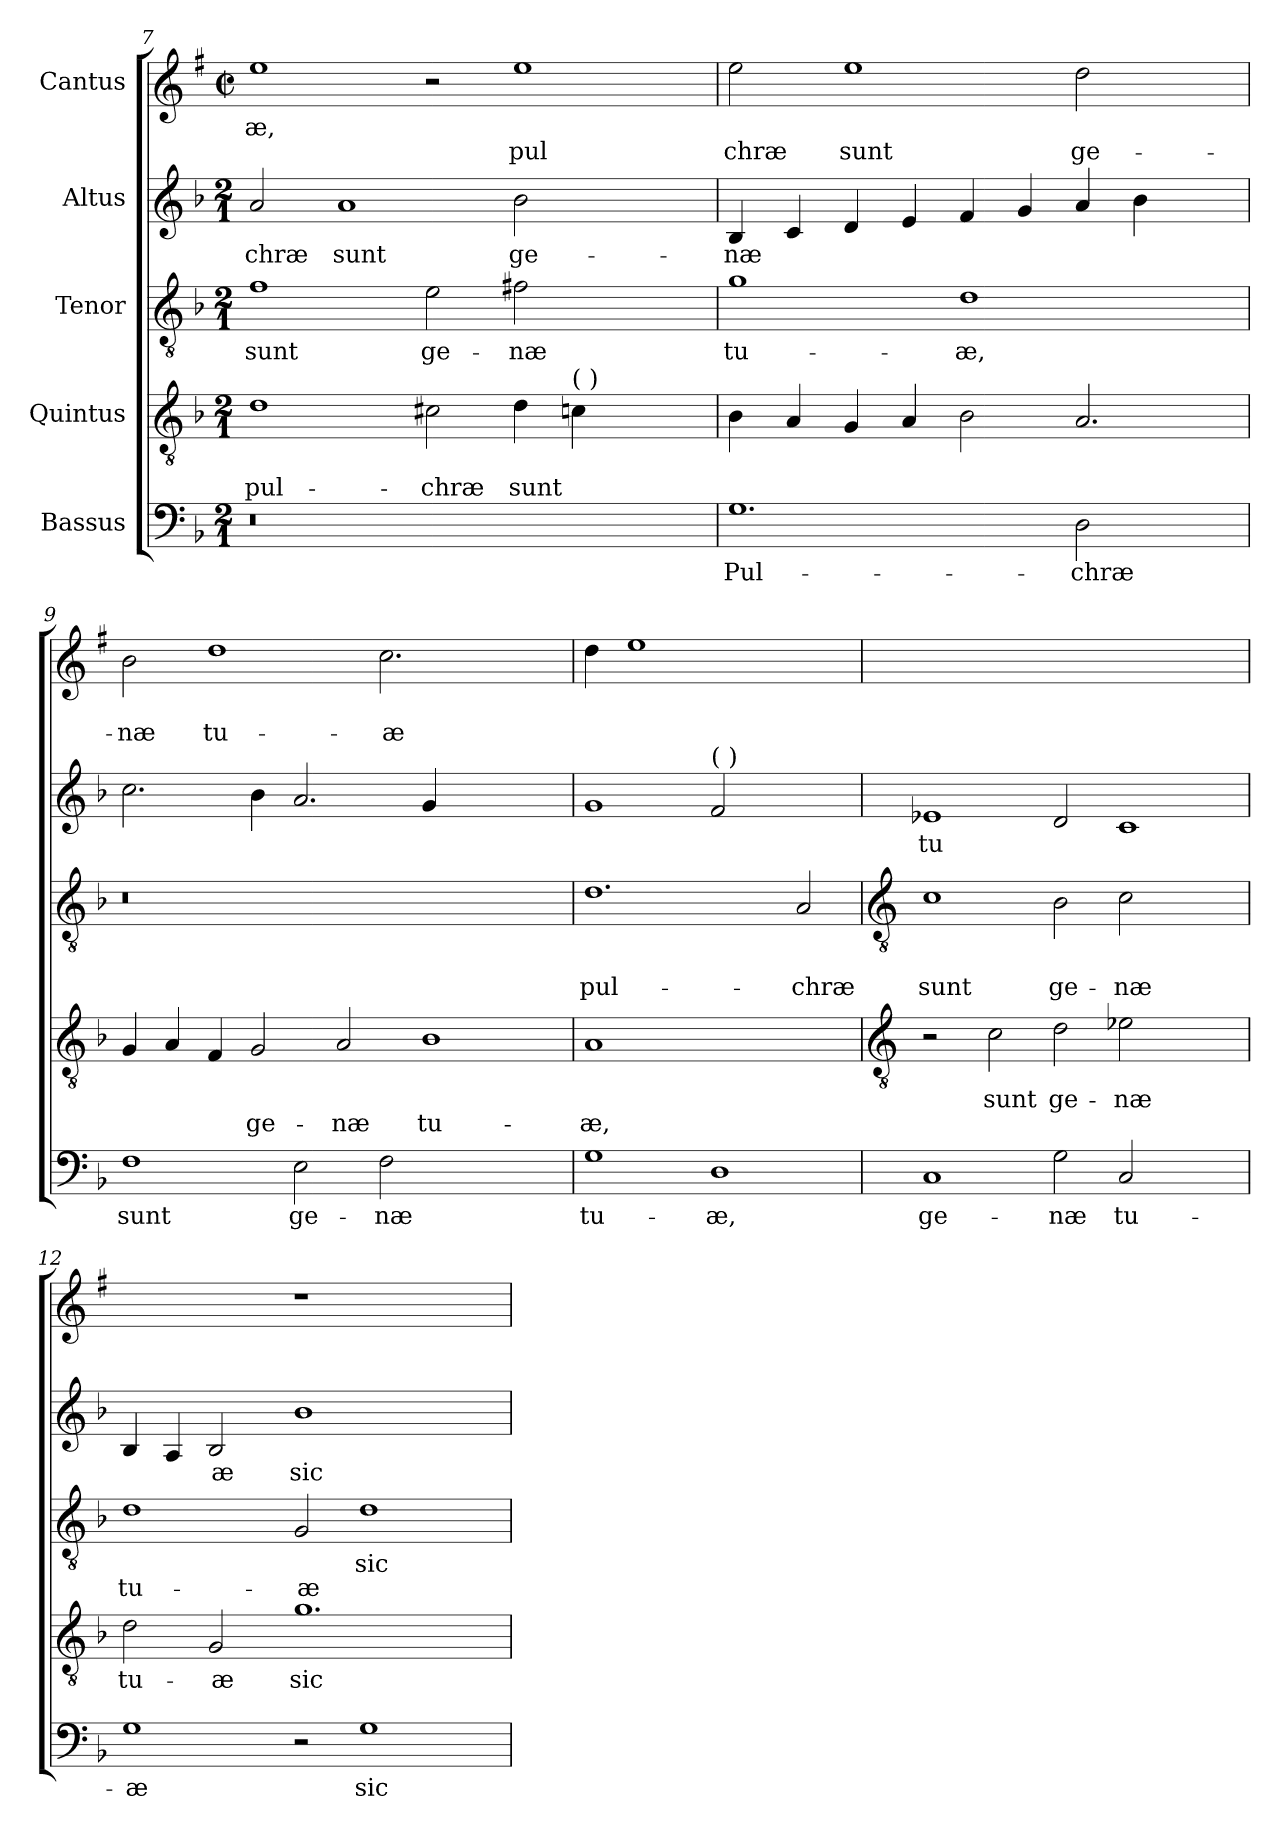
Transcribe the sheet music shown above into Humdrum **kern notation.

**kern	**text	**kern	**text	**text	**kern	**text	**text	**kern	**text	**kern	**text	**text
*part5	*part5	*part4	*part4	*part4	*part3	*part3	*part3	*part2	*part2	*part1	*part1	*part1
*staff5	*staff5	*staff4	*staff4	*staff4	*staff3	*staff3	*staff3	*staff2	*staff2	*staff1	*staff1	*staff1
*I"Bassus	*	*I"Quintus	*	*	*I"Tenor	*	*	*I"Altus	*	*I"Cantus	*	*
*clefF4	*	*clefGv2	*	*	*clefGv2	*	*	*clefG2	*	*clefG2	*	*
*	*	*	*	*	*	*	*	*	*	*ITrd1c2	*	*
*k[b-]	*	*k[b-]	*	*	*k[b-]	*	*	*k[b-]	*	*k[b-]	*	*
*F:	*	*F:	*	*	*F:	*	*	*F:	*	*F:	*	*
*M2/1	*	*M2/1	*	*	*M2/1	*	*	*M2/1	*	*M4/2	*	*
*	*	*	*	*	*	*	*	*	*	*met(c|)	*	*
=7	=7	=7	=7	=7	=7	=7	=7	=7	=7	=7	=7	=7
!	!	!	!	!LO:LY:b	!	!LO:LY:b	!	!	!LO:LY:b	!	!LO:LY:b	!
0r	.	1d	.	pul-	1f	sunt	.	2a	-chræ	1dd	æ,	.
!	!	!	!	!	!	!	!	!	!LO:LY:b	!	!	!
.	.	.	.	.	.	.	.	1a	sunt	.	.	.
!	!	!	!	!LO:LY:b	!	!LO:LY:b	!	!	!	!	!	!
.	.	2c#X	.	-chræ	2e	ge-	.	.	.	2r	.	.
!	!	!	!	!LO:LY:b	!	!LO:LY:b	!	!	!LO:LY:b	!	!	!LO:LY:b
.	.	4d	.	sunt	2f#	-næ	.	2b-	ge-	1dd	.	pul
!	!	!LO:TX:a:t=(  )	!	!	!	!	!	!	!	!	!	!
.	.	4c	.	.	.	.	.	.	.	.	.	.
2ryy	.	2ryy	.	.	2ryy	.	.	2ryy	.	.	.	.
=8	=8	=8	=8	=8	=8	=8	=8	=8	=8	=8	=8	=8
!	!LO:LY:b	!	!	!	!	!LO:LY:b	!	!	!LO:LY:b	!	!	!LO:LY:b
1.G	Pul-	4B-	.	.	1g	tu-	.	4B-	-næ	2dd	.	chræ
.	.	4A	.	.	.	.	.	4c	.	.	.	.
!	!	!	!	!	!	!	!	!	!	!	!	!LO:LY:b
.	.	4G	.	.	.	.	.	4d	.	1dd	.	sunt
.	.	4A	.	.	.	.	.	4e	.	.	.	.
!	!	!	!	!	!	!LO:LY:b	!	!	!	!	!	!
.	.	2B-	.	.	1d	-æ,	.	4f	.	.	.	.
.	.	.	.	.	.	.	.	4g	.	.	.	.
!	!LO:LY:b	!	!	!	!	!	!	!	!	!	!	!LO:LY:b
2D	-chræ	2.A	.	.	.	.	.	4a	.	2cc	.	ge-
.	.	.	.	.	.	.	.	4b-	.	.	.	.
4ryy	.	.	.	.	4ryy	.	.	4ryy	.	4ryy	.	.
=9	=9	=9	=9	=9	=9	=9	=9	=9	=9	=9	=9	=9
!	!LO:LY:b	!	!	!	!	!	!	!	!	!	!	!LO:LY:b
1F	sunt	4G	.	.	0r	.	.	2.cc	.	2a	.	-næ
.	.	4A	.	.	.	.	.	.	.	.	.	.
!	!	!	!	!	!	!	!	!	!	!	!	!LO:LY:b
.	.	4F	.	.	.	.	.	.	.	1cc	.	tu-
!	!	!	!	!LO:LY:b	!	!	!	!	!	!	!	!
.	.	2G	.	ge-	.	.	.	4b-	.	.	.	.
!	!LO:LY:b	!	!	!	!	!	!	!	!	!	!	!
2E	ge-	.	.	.	.	.	.	2.a	.	.	.	.
!	!	!	!	!LO:LY:b	!	!	!	!	!	!	!	!
.	.	2A	.	-næ	.	.	.	.	.	.	.	.
!	!LO:LY:b	!	!	!	!	!	!	!	!	!	!	!LO:LY:b
2F	-næ	.	.	.	.	.	.	.	.	2.b-	.	-æ
!	!	!	!	!LO:LY:b	!	!	!	!	!	!	!	!
.	.	1B-	.	tu-	.	.	.	4g	.	.	.	.
2.ryy	.	.	.	.	2.ryy	.	.	2.ryy	.	.	.	.
.	.	.	.	.	.	.	.	.	.	2ryy	.	.
=10	=10	=10	=10	=10	=10	=10	=10	=10	=10	=10	=10	=10
!	!LO:LY:b	!	!	!LO:LY:b	!	!	!LO:LY:b	!	!	!	!	!
1G	tu-	1A	.	-æ,	1.d	.	pul-	1g	.	4cc	.	.
.	.	.	.	.	.	.	.	.	.	1dd	.	.
!	!	!	!	!	!	!	!	!LO:TX:a:t=(  )	!	!	!	!
!	!LO:LY:b	!	!	!	!	!	!	!	!	!	!	!
1D	-æ,	1ryy	.	.	.	.	.	2f	.	.	.	.
.	.	.	.	.	.	.	.	.	.	2.ryy	.	.
!	!	!	!	!	!	!	!LO:LY:b	!	!	!	!	!
.	.	.	.	.	2A	.	-chræ	2ryy	.	.	.	.
!!LO:LB:g=z
=11	=11	=11	=11	=11	=11	=11	=11	=11	=11	=11	=11	=11
*	*	*clefGv2	*	*	*clefGv2	*	*	*	*	*	*	*
!	!LO:LY:b	!	!	!	!	!	!LO:LY:b	!	!LO:LY:b	!	!	!
*	*	*	*	*	*	*	*	*	*	*^	*	*
1C	ge-	2r	.	.	1c	.	sunt	1e-X	tu	[0gyy	0ryy	.	.
!	!	!	!LO:LY:b	!	!	!	!	!	!	!	!	!	!
.	.	2c	sunt	.	.	.	.	.	.	.	.	.	.
!	!LO:LY:b	!	!LO:LY:b	!	!	!	!LO:LY:b	!	!	!	!	!	!
2G	-næ	2d	ge-	.	2B-	.	ge-	2d	.	.	.	.	.
!	!LO:LY:b	!	!LO:LY:b	!	!	!	!LO:LY:b	!	!	!	!	!	!
2C	tu-	2e-	-næ	.	2c	.	-næ	1c	.	.	.	.	.
2ryy	.	2ryy	.	.	2ryy	.	.	.	.	2ryy	2ryy	.	.
=12	=12	=12	=12	=12	=12	=12	=12	=12	=12	=12	=12	=12	=12
!	!LO:LY:b	!	!LO:LY:b	!	!	!	!LO:LY:b	!	!	!	!	!	!
1G	-æ	2d	tu-	.	1d	.	tu-	4B-	.	2.gyy_	1ryy	.	.
.	.	.	.	.	.	.	.	4A	.	.	.	.	.
!	!	!	!LO:LY:b	!	!	!	!	!	!LO:LY:b	!	!	!	!
.	.	2G	-æ	.	.	.	.	2B-	æ	.	.	.	.
.	.	.	.	.	.	.	.	.	.	4gyy]	.	.	.
!	!	!	!LO:LY:b	!	!	!	!LO:LY:b	!	!LO:LY:b	!	!	!	!
2r	.	1.g	sic-	.	2G	.	-æ	1b-	sic-	1r	2ryy	.	.
!	!LO:LY:b	!	!	!	!	!LO:LY:b	!	!	!	!	!	!	!
1G	sic-	.	.	.	1d	sic-	.	.	.	.	4ryy	.	.
.	.	.	.	.	.	.	.	.	.	.	4ryy	.	.
.	.	.	.	.	.	.	.	2ryy	.	2ryy	2ryy	.	.
*	*	*	*	*	*	*	*	*	*	*v	*v	*	*
=	=	=	=	=	=	=	=	=	=	=	=	=
*-	*-	*-	*-	*-	*-	*-	*-	*-	*-	*-	*-	*-
